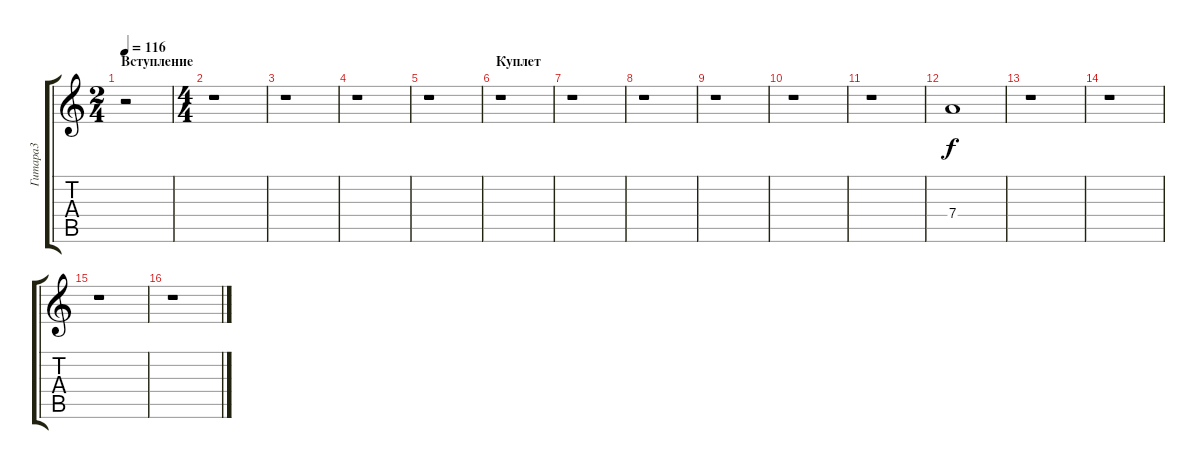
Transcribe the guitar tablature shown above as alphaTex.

\track ("Гитара3" "Гитара3") {instrument distortionguitar}
\staff {score tabs}
\tuning (E4 B3 G3 D3 A2 E2) {hide}
\ts (2 4)
\section ("" "Вступление")
\tempo 116
\clef g2
\ks c
r.2{dy f instrument distortionguitar} |
\ts (4 4)
r.1 |
r.1 |
r.1 |
r.1 |
\section ("" "Куплет")
r.1 |
r.1 |
r.1 |
r.1 |
r.1 |
r.1 |
7.4.1 |
r.1 |
r.1 |
r.1 |
r.1
